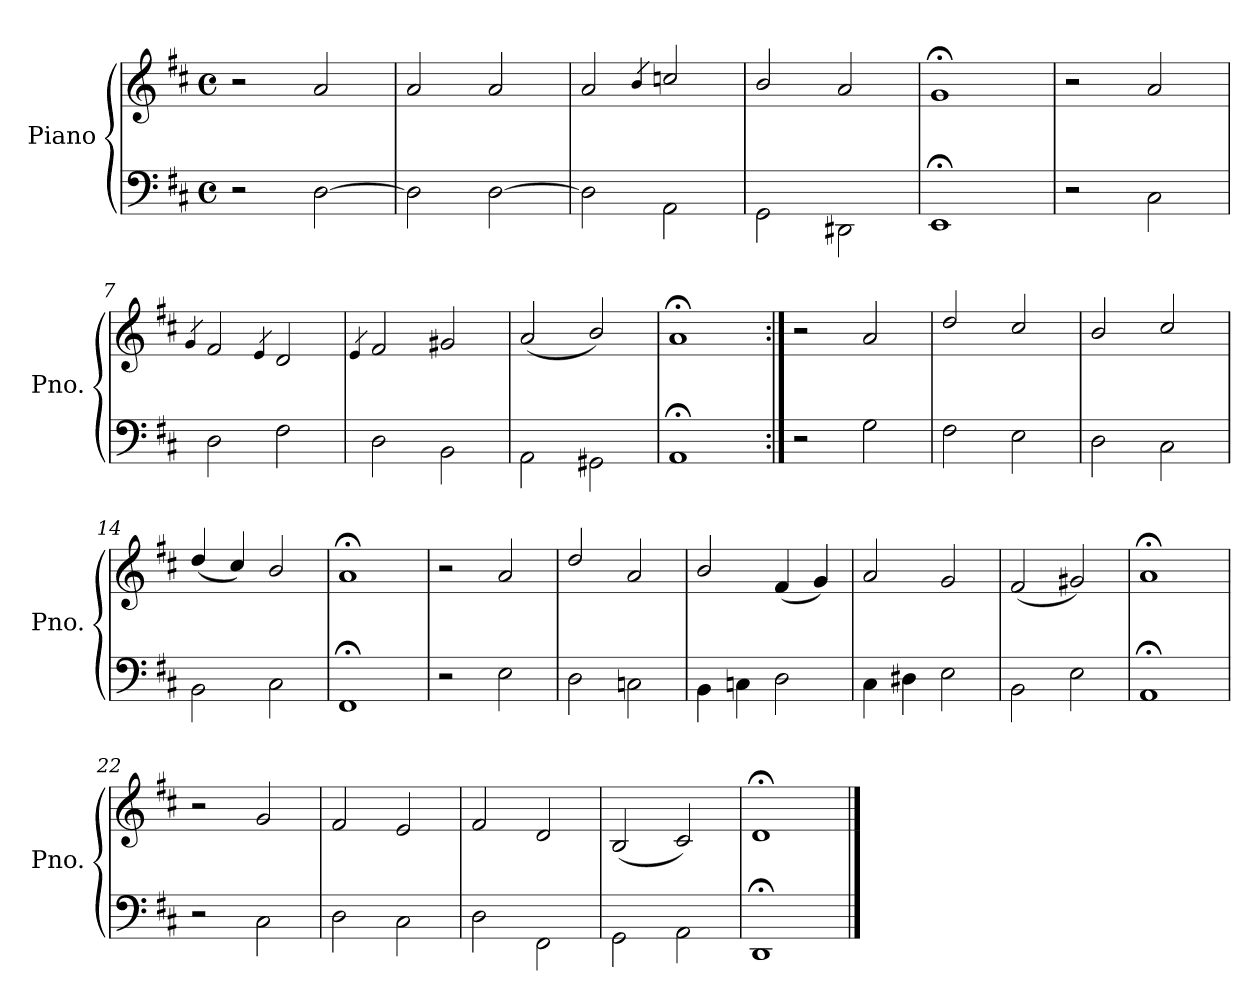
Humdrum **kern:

**kern	**kern
*part1	*part1
*staff2	*staff1
*I"Piano	*
*I'Pno.	*
*clefF4	*clefG2
*k[f#c#]	*k[f#c#]
*D:	*D:
*M4/4	*M4/4
*met(c)	*met(c)
=1	=1
2r	2r
[<2D\	2a/
=2	=2
2D\]	2a/
[<2D\	2a/
=3	=3
2D\]	2a/
.	4qb/
2AA\	2ccn/
=4	=4
2GG\	2b/
2DD#X\	2a/
=5	=5
1EE;	1g;<
=6	=6
2r	2r
2C#\	2a/
=7	=7
.	4qg/
2D\	2f#/
.	4qe/
2F#\	2d/
=8	=8
.	4qe/
2D\	2f#/
2BB\	2g#X/
=9	=9
2AA\	(2a/
2GG#X\	2b/)
=10	=10
1AA;	1a;<
!!LO:LB:g=z
=11:|!	=11:|!
2r	2r
2G\	2a/
=12	=12
2F#\	2dd/
2E\	2cc#/
=13	=13
2D\	2b/
2C#\	2cc#/
=14	=14
2BB\	(4dd/
.	4cc#/)
2C#\	2b/
=15	=15
1FF#;	1a;<
=16	=16
2r	2r
2E\	2a/
=17	=17
2D\	2dd/
2Cn\	2a/
=18	=18
4BB\	2b/
4Cn\	.
2D\	(4f#/
.	4g/)
=19	=19
4C#\	2a/
4D#X\	.
2E\	2g/
=20	=20
2BB\	(2f#/
2E\	2g#X/)
=21	=21
1AA;	1a;<
!!LO:LB:g=z
=22	=22
2r	2r
2C#\	2g/
=23	=23
2D\	2f#/
2C#\	2e/
=24	=24
2D\	2f#/
2FF#\	2d/
=25	=25
2GG\	(2B/
2AA\	2c#/)
=26	=26
1DD;	1d;<
==	==
*-	*-
